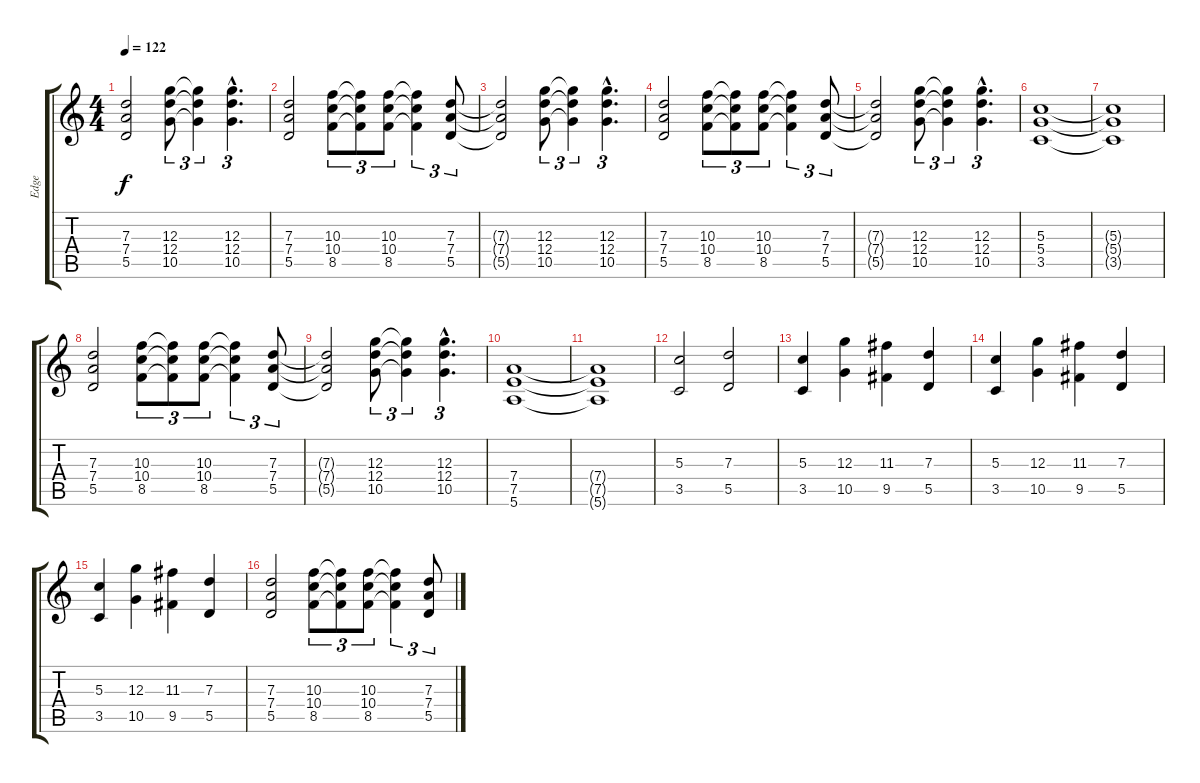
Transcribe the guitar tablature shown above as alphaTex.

\track ("Edge" "Edge") {instrument electricguitarclean}
\staff {score tabs}
\tuning (E4 B3 G3 D3 A2 E2) {hide}
\ts (4 4)
\tempo 122
\clef g2
\ks c
(7.3{t} 7.4{t} 5.5{t}).2{dy f} (12.3 12.4 10.5).8{tu (3 2)} (12.3{t} 12.4{t} 10.5{t}).4{tu (3 2)} (12.3{hac} 12.4{hac} 10.5{hac}).4{d tu (3 2)} |
(7.3 7.4 5.5).2{instrument distortionguitar} (10.3 10.4 8.5).8{tu (3 2)} (10.3{t} 10.4{t} 8.5{t}).8{tu (3 2)} (10.3 10.4 8.5).8{tu (3 2)} (10.3{t} 10.4{t} 8.5{t}).4{tu (3 2)} (7.3 7.4 5.5).8{tu (3 2)} |
(7.3{t} 7.4{t} 5.5{t}).2 (12.3 12.4 10.5).8{tu (3 2)} (12.3{t} 12.4{t} 10.5{t}).4{tu (3 2)} (12.3{hac} 12.4{hac} 10.5{hac}).4{d tu (3 2)} |
(7.3 7.4 5.5).2{instrument distortionguitar} (10.3 10.4 8.5).8{tu (3 2)} (10.3{t} 10.4{t} 8.5{t}).8{tu (3 2)} (10.3 10.4 8.5).8{tu (3 2)} (10.3{t} 10.4{t} 8.5{t}).4{tu (3 2)} (7.3 7.4 5.5).8{tu (3 2)} |
(7.3{t} 7.4{t} 5.5{t}).2 (12.3 12.4 10.5).8{tu (3 2)} (12.3{t} 12.4{t} 10.5{t}).4{tu (3 2)} (12.3{hac} 12.4{hac} 10.5{hac}).4{d tu (3 2)} |
(5.3 5.4 3.5).1{instrument distortionguitar} |
(5.3{t} 5.4{t} 3.5{t}).1 |
(7.3 7.4 5.5).2{instrument distortionguitar} (10.3 10.4 8.5).8{tu (3 2)} (10.3{t} 10.4{t} 8.5{t}).8{tu (3 2)} (10.3 10.4 8.5).8{tu (3 2)} (10.3{t} 10.4{t} 8.5{t}).4{tu (3 2)} (7.3 7.4 5.5).8{tu (3 2)} |
(7.3{t} 7.4{t} 5.5{t}).2 (12.3 12.4 10.5).8{tu (3 2)} (12.3{t} 12.4{t} 10.5{t}).4{tu (3 2)} (12.3{hac} 12.4{hac} 10.5{hac}).4{d tu (3 2)} |
(7.4 7.5 5.6).1 |
(7.4{t} 7.5{t} 5.6{t}).1 |
(5.3 3.5).2 (7.3 5.5).2 |
(5.3 3.5).4 (12.3 10.5).4 (11.3 9.5).4 (7.3 5.5).4 |
(5.3 3.5).4 (12.3 10.5).4 (11.3 9.5).4 (7.3 5.5).4 |
(5.3 3.5).4 (12.3 10.5).4 (11.3 9.5).4 (7.3 5.5).4 |
(7.3 7.4 5.5).2{instrument overdrivenguitar} (10.3 10.4 8.5).8{tu (3 2)} (10.3{t} 10.4{t} 8.5{t}).8{tu (3 2)} (10.3 10.4 8.5).8{tu (3 2)} (10.3{t} 10.4{t} 8.5{t}).4{tu (3 2)} (7.3 7.4 5.5).8{tu (3 2)}
